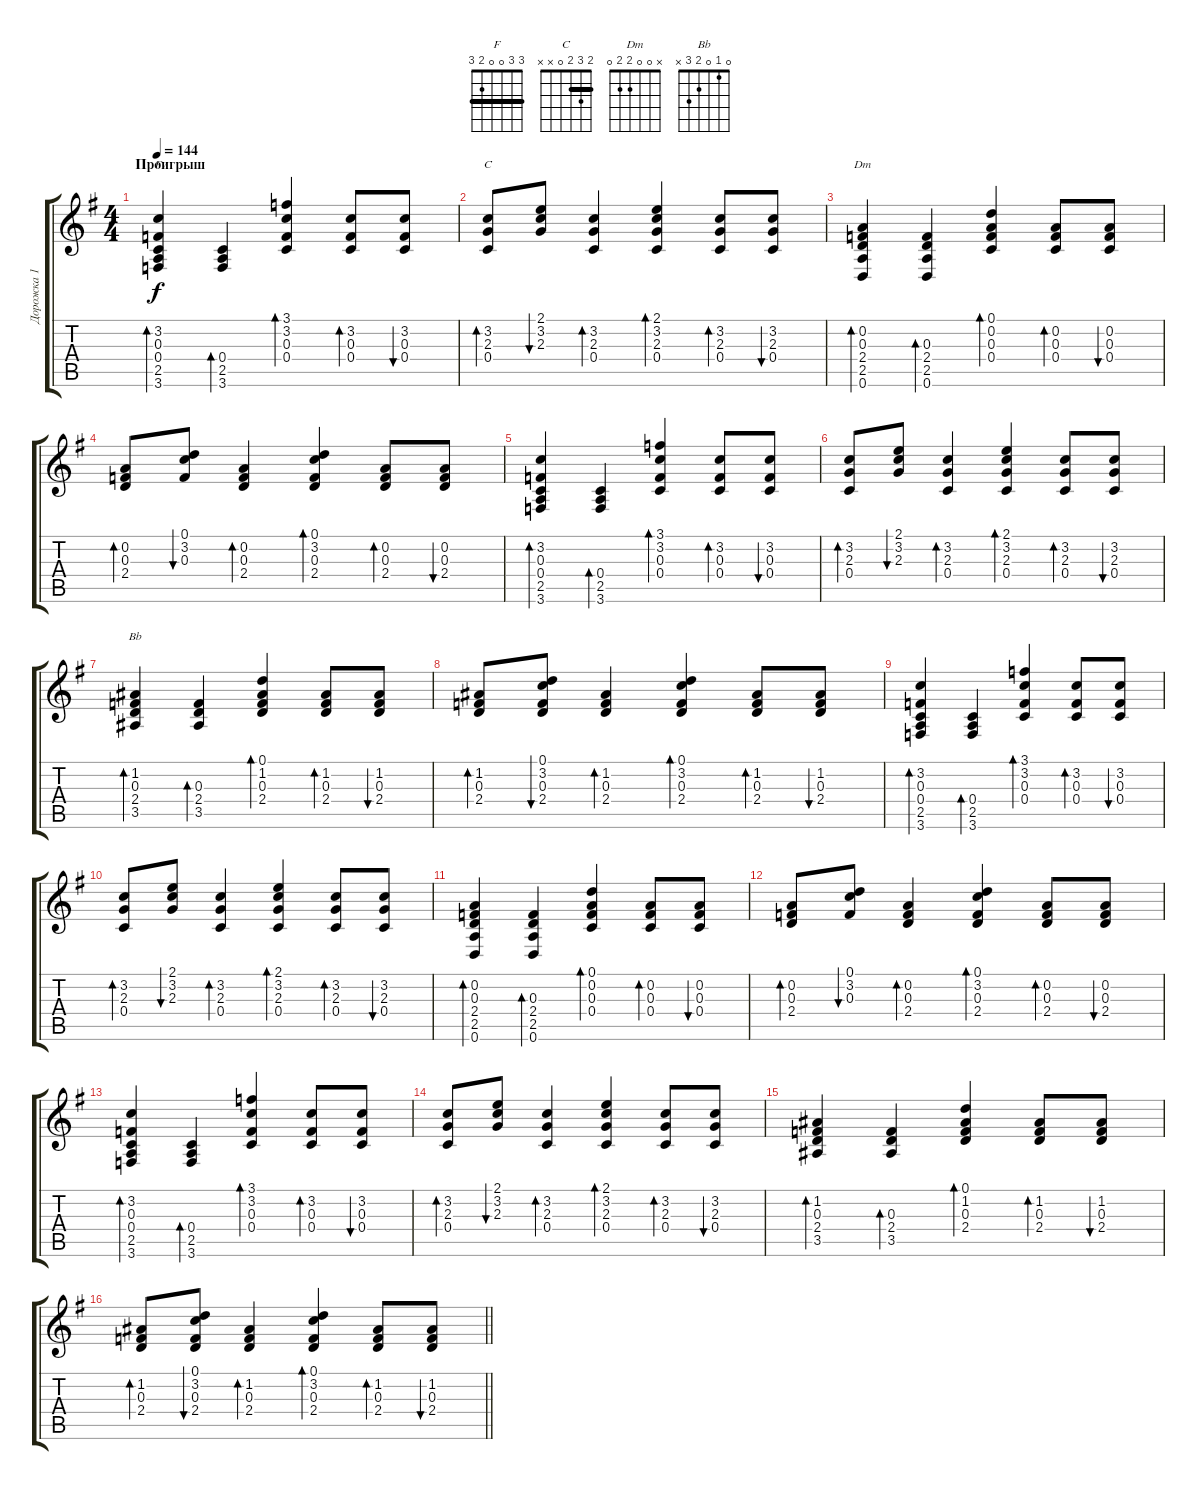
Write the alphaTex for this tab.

\track ("Дорожка 1" "Дорожка 1") {instrument electricguitarclean}
\staff {score tabs}
\tuning (D4 A3 F3 C3 G2 D2) {hide}
\chord ("F" 3 3 0 0 2 3) {barre 3}
\chord ("C" 2 3 2 0 x x) {barre 2}
\chord ("Dm" x 0 0 2 2 0)
\chord ("Bb" 0 1 0 2 3 x)
\ts (4 4)
\section ("" "Проигрыш")
\tempo 144
\clef g2
\ks g
(3.2 0.3 0.4 2.5 3.6).4{bd 30 ch "F" dy f} (0.4 2.5 3.6).4{bd 30} (3.1 3.2 0.3 0.4).4{bd 30} (3.2 0.3 0.4).8{bd 30} (3.2 0.3 0.4).8{bu 30} |
(3.2 2.3 0.4).8{bd 30 ch "C"} (2.1 3.2 2.3).8{bu 30} (3.2 2.3 0.4).4{bd 30} (2.1 3.2 2.3 0.4).4{bd 30} (3.2 2.3 0.4).8{bd 30} (3.2 2.3 0.4).8{bu 30} |
(0.2 0.3 2.4 2.5 0.6).4{bd 30 ch "Dm"} (0.3 2.4 2.5 0.6).4{bd 30} (0.1 0.2 0.3 0.4).4{bd 30} (0.2 0.3 0.4).8{bd 30} (0.2 0.3 0.4).8{bu 30} |
(0.2 0.3 2.4).8{bd 30} (0.1 3.2 0.3).8{bu 30} (0.2 0.3 2.4).4{bd 30} (0.1 3.2 0.3 2.4).4{bd 30} (0.2 0.3 2.4).8{bd 30} (0.2 0.3 2.4).8{bu 30} |
(3.2 0.3 0.4 2.5 3.6).4{bd 30} (0.4 2.5 3.6).4{bd 30} (3.1 3.2 0.3 0.4).4{bd 30} (3.2 0.3 0.4).8{bd 30} (3.2 0.3 0.4).8{bu 30} |
(3.2 2.3 0.4).8{bd 30} (2.1 3.2 2.3).8{bu 30} (3.2 2.3 0.4).4{bd 30} (2.1 3.2 2.3 0.4).4{bd 30} (3.2 2.3 0.4).8{bd 30} (3.2 2.3 0.4).8{bu 30} |
(1.2 0.3 2.4 3.5).4{bd 30 ch "Bb"} (0.3 2.4 3.5).4{bd 30} (0.1 1.2 0.3 2.4).4{bd 30} (1.2 0.3 2.4).8{bd 30} (1.2 0.3 2.4).8{bu 30} |
(1.2 0.3 2.4).8{bd 30} (0.1 3.2 0.3 2.4).8{bu 30} (1.2 0.3 2.4).4{bd 30} (0.1 3.2 0.3 2.4).4{bd 30} (1.2 0.3 2.4).8{bd 30} (1.2 0.3 2.4).8{bu 30} |
(3.2 0.3 0.4 2.5 3.6).4{bd 30} (0.4 2.5 3.6).4{bd 30} (3.1 3.2 0.3 0.4).4{bd 30} (3.2 0.3 0.4).8{bd 30} (3.2 0.3 0.4).8{bu 30} |
(3.2 2.3 0.4).8{bd 30} (2.1 3.2 2.3).8{bu 30} (3.2 2.3 0.4).4{bd 30} (2.1 3.2 2.3 0.4).4{bd 30} (3.2 2.3 0.4).8{bd 30} (3.2 2.3 0.4).8{bu 30} |
(0.2 0.3 2.4 2.5 0.6).4{bd 30} (0.3 2.4 2.5 0.6).4{bd 30} (0.1 0.2 0.3 0.4).4{bd 30} (0.2 0.3 0.4).8{bd 30} (0.2 0.3 0.4).8{bu 30} |
(0.2 0.3 2.4).8{bd 30} (0.1 3.2 0.3).8{bu 30} (0.2 0.3 2.4).4{bd 30} (0.1 3.2 0.3 2.4).4{bd 30} (0.2 0.3 2.4).8{bd 30} (0.2 0.3 2.4).8{bu 30} |
(3.2 0.3 0.4 2.5 3.6).4{bd 30} (0.4 2.5 3.6).4{bd 30} (3.1 3.2 0.3 0.4).4{bd 30} (3.2 0.3 0.4).8{bd 30} (3.2 0.3 0.4).8{bu 30} |
(3.2 2.3 0.4).8{bd 30} (2.1 3.2 2.3).8{bu 30} (3.2 2.3 0.4).4{bd 30} (2.1 3.2 2.3 0.4).4{bd 30} (3.2 2.3 0.4).8{bd 30} (3.2 2.3 0.4).8{bu 30} |
(1.2 0.3 2.4 3.5).4{bd 30} (0.3 2.4 3.5).4{bd 30} (0.1 1.2 0.3 2.4).4{bd 30} (1.2 0.3 2.4).8{bd 30} (1.2 0.3 2.4).8{bu 30} |
\barLineRight lightlight
(1.2 0.3 2.4).8{bd 30} (0.1 3.2 0.3 2.4).8{bu 30} (1.2 0.3 2.4).4{bd 30} (0.1 3.2 0.3 2.4).4{bd 30} (1.2 0.3 2.4).8{bd 30} (1.2 0.3 2.4).8{bu 30}
